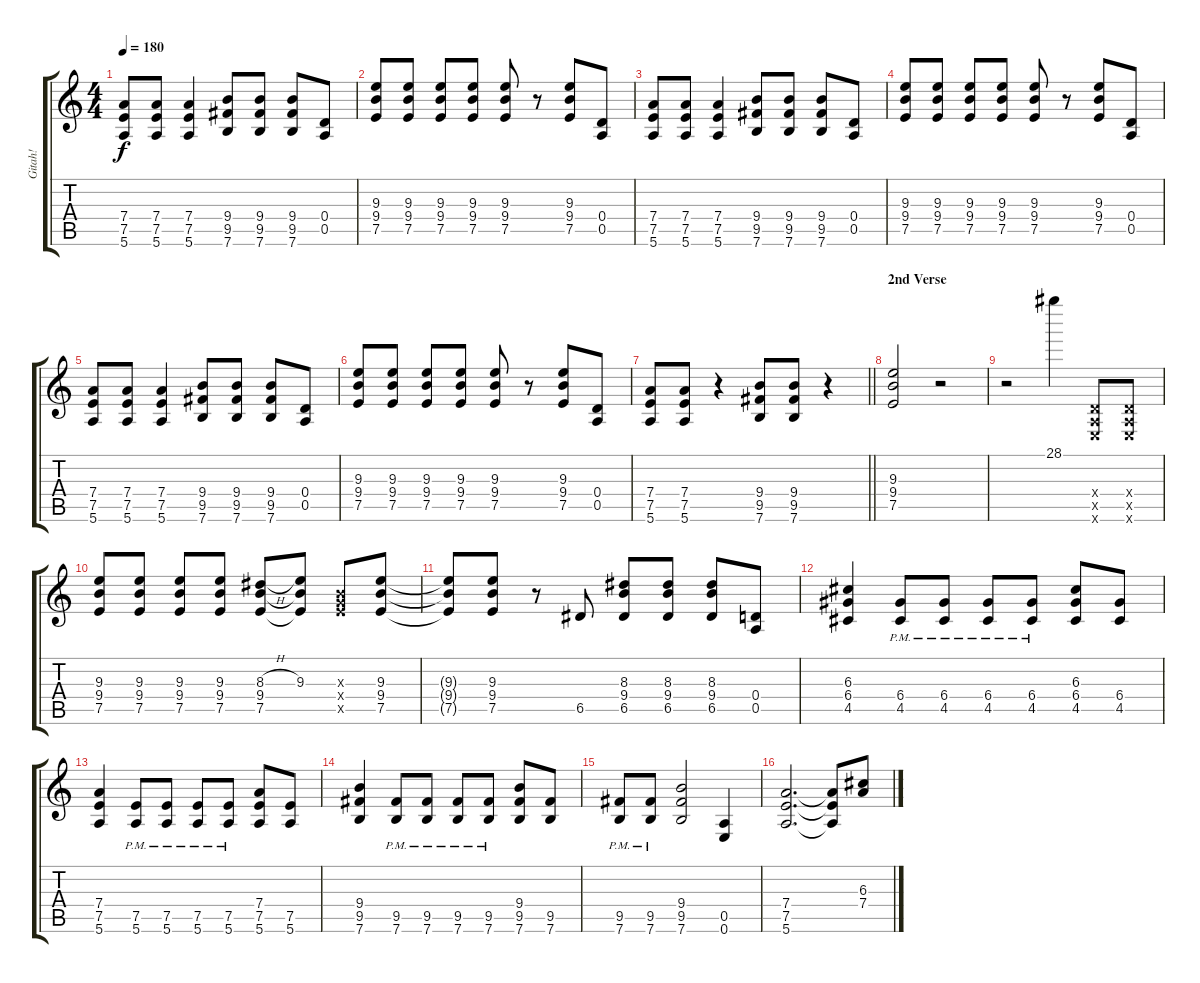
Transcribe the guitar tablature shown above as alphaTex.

\track ("Gitah!" "Gitah!") {instrument distortionguitar}
\staff {score tabs}
\tuning (E4 B3 G3 D3 A2 E2) {hide}
\ts (4 4)
\tempo 180
\clef g2
\ks c
(7.4 7.5 5.6).8{dy f} (7.4 7.5 5.6).8 (7.4 7.5 5.6).4 (9.4 9.5 7.6).8 (9.4 9.5 7.6).8 (9.4 9.5 7.6).8 (0.4 0.5).8 |
(9.3 9.4 7.5).8 (9.3 9.4 7.5).8 (9.3 9.4 7.5).8 (9.3 9.4 7.5).8 (9.3 9.4 7.5).8 r.8 (9.3 9.4 7.5).8 (0.4 0.5).8 |
(7.4 7.5 5.6).8 (7.4 7.5 5.6).8 (7.4 7.5 5.6).4 (9.4 9.5 7.6).8 (9.4 9.5 7.6).8 (9.4 9.5 7.6).8 (0.4 0.5).8 |
(9.3 9.4 7.5).8 (9.3 9.4 7.5).8 (9.3 9.4 7.5).8 (9.3 9.4 7.5).8 (9.3 9.4 7.5).8 r.8 (9.3 9.4 7.5).8 (0.4 0.5).8 |
(7.4 7.5 5.6).8 (7.4 7.5 5.6).8 (7.4 7.5 5.6).4 (9.4 9.5 7.6).8 (9.4 9.5 7.6).8 (9.4 9.5 7.6).8 (0.4 0.5).8 |
(9.3 9.4 7.5).8 (9.3 9.4 7.5).8 (9.3 9.4 7.5).8 (9.3 9.4 7.5).8 (9.3 9.4 7.5).8 r.8 (9.3 9.4 7.5).8 (0.4 0.5).8 |
\barLineRight lightlight
(7.4 7.5 5.6).8 (7.4 7.5 5.6).8 r.4 (9.4 9.5 7.6).8 (9.4 9.5 7.6).8 r.4 |
\section ("" "2nd Verse")
(9.3 9.4 7.5).2 r.2 |
r.2 28.1.4 (0.4{x} 0.5{x} 0.6{x}).8 (0.4{x} 0.5{x} 0.6{x}).8 |
(9.3 9.4 7.5).8 (9.3 9.4 7.5).8 (9.3 9.4 7.5).8 (9.3 9.4 7.5).8 (8.3{h} 9.4 7.5).8 (9.3 9.4{t} 7.5{t}).8 (0.3{x} 9.4{x} 7.5{x}).8 (9.3 9.4 7.5).8 |
(9.3{t} 9.4{t} 7.5{t}).8 (9.3 9.4 7.5).8 r.8 6.5.8 (8.3 9.4 6.5).8 (8.3 9.4 6.5).8 (8.3 9.4 6.5).8 (0.4 0.5).8 |
(6.3 6.4 4.5).4 (6.4{pm} 4.5{pm}).8 (6.4{pm} 4.5{pm}).8 (6.4{pm} 4.5{pm}).8 (6.4{pm} 4.5{pm}).8 (6.3 6.4 4.5).8 (6.4 4.5).8 |
(7.4 7.5 5.6).4 (7.5{pm} 5.6{pm}).8 (7.5{pm} 5.6{pm}).8 (7.5{pm} 5.6{pm}).8 (7.5{pm} 5.6{pm}).8 (7.4 7.5 5.6).8 (7.5 5.6).8 |
(9.4 9.5 7.6).4 (9.5{pm} 7.6{pm}).8 (9.5{pm} 7.6{pm}).8 (9.5{pm} 7.6{pm}).8 (9.5{pm} 7.6{pm}).8 (9.4 9.5 7.6).8 (9.5 7.6).8 |
(9.5{pm} 7.6{pm}).8 (9.5{pm} 7.6{pm}).8 (9.4 9.5 7.6).2 (0.5 0.6).4 |
(7.4 7.5 5.6).2{d} (7.4{t} 7.5{t} 5.6{t}).8 (6.3 7.4).8
